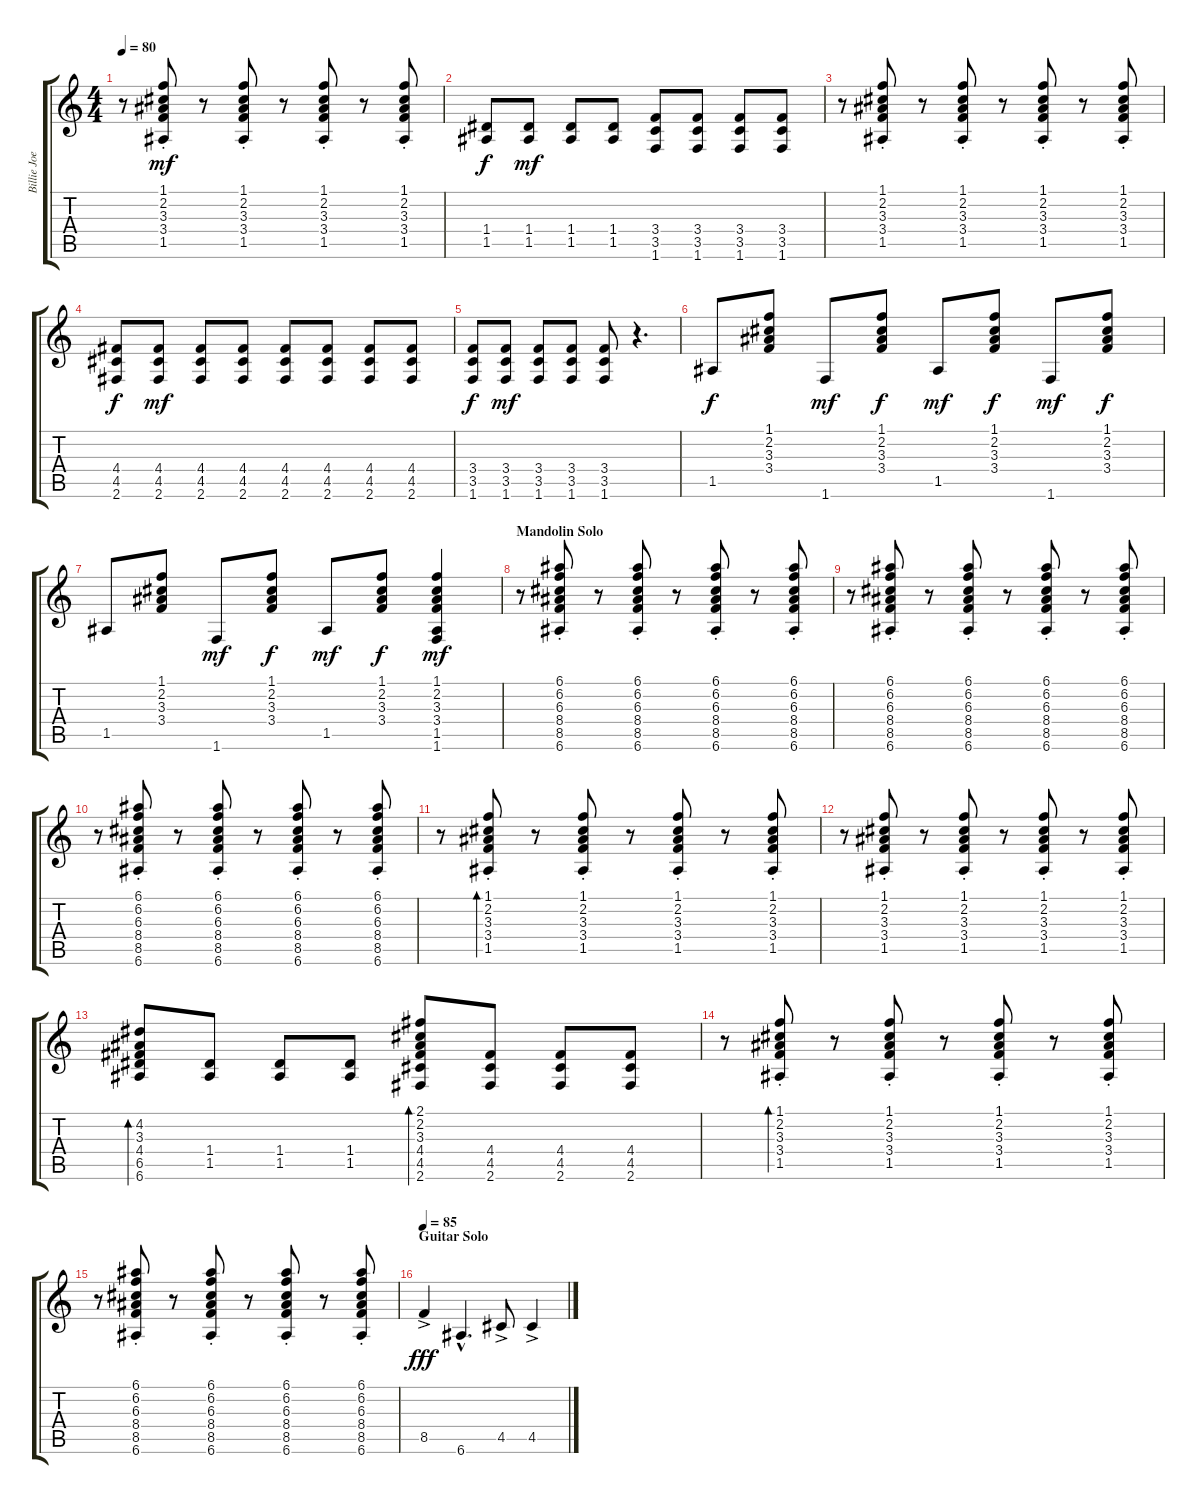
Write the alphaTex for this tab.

\track ("Billie Joe Armstrong (Electric Guitar)" "Billie Joe") {instrument electricguitarclean}
\staff {score tabs}
\tuning (E4 B3 G3 D3 A2 E2) {hide}
\ts (4 4)
\tempo 80
\clef g2
\ks c
r.8{dy mf} (1.1{st} 2.2{st} 3.3{st} 3.4{st} 1.5{st}).8 r.8 (1.1{st} 2.2{st} 3.3{st} 3.4{st} 1.5{st}).8 r.8 (1.1{st} 2.2{st} 3.3{st} 3.4{st} 1.5{st}).8 r.8 (1.1{st} 2.2{st} 3.3{st} 3.4{st} 1.5{st}).8 |
(1.4 1.5).8{dy f} (1.4 1.5).8{dy mf} (1.4 1.5).8 (1.4 1.5).8 (3.4 3.5 1.6).8 (3.4 3.5 1.6).8 (3.4 3.5 1.6).8 (3.4 3.5 1.6).8 |
r.8 (1.1{st} 2.2{st} 3.3{st} 3.4{st} 1.5{st}).8 r.8 (1.1{st} 2.2{st} 3.3{st} 3.4{st} 1.5{st}).8 r.8 (1.1{st} 2.2{st} 3.3{st} 3.4{st} 1.5{st}).8 r.8 (1.1{st} 2.2{st} 3.3{st} 3.4{st} 1.5{st}).8 |
(4.4 4.5 2.6).8{dy f} (4.4 4.5 2.6).8{dy mf} (4.4 4.5 2.6).8 (4.4 4.5 2.6).8 (4.4 4.5 2.6).8 (4.4 4.5 2.6).8 (4.4 4.5 2.6).8 (4.4 4.5 2.6).8 |
(3.4 3.5 1.6).8{dy f} (3.4 3.5 1.6).8{dy mf} (3.4 3.5 1.6).8 (3.4 3.5 1.6).8 (3.4 3.5 1.6).8 r.4{d} |
1.5.8{dy f} (1.1 2.2 3.3 3.4).8 1.6.8{dy mf} (1.1 2.2 3.3 3.4).8{dy f} 1.5.8{dy mf} (1.1 2.2 3.3 3.4).8{dy f} 1.6.8{dy mf} (1.1 2.2 3.3 3.4).8{dy f} |
1.5.8 (1.1 2.2 3.3 3.4).8 1.6.8{dy mf} (1.1 2.2 3.3 3.4).8{dy f} 1.5.8{dy mf} (1.1 2.2 3.3 3.4).8{dy f} (1.1 2.2 3.3 3.4 1.5 1.6).4{dy mf} |
\section ("" "Mandolin Solo")
r.8 (6.1{st} 6.2{st} 6.3{st} 8.4{st} 8.5{st} 6.6{st}).8 r.8 (6.1{st} 6.2{st} 6.3{st} 8.4{st} 8.5{st} 6.6{st}).8 r.8 (6.1{st} 6.2{st} 6.3{st} 8.4{st} 8.5{st} 6.6{st}).8 r.8 (6.1{st} 6.2{st} 6.3{st} 8.4{st} 8.5{st} 6.6{st}).8 |
r.8 (6.1{st} 6.2{st} 6.3{st} 8.4{st} 8.5{st} 6.6{st}).8 r.8 (6.1{st} 6.2{st} 6.3{st} 8.4{st} 8.5{st} 6.6{st}).8 r.8 (6.1{st} 6.2{st} 6.3{st} 8.4{st} 8.5{st} 6.6{st}).8 r.8 (6.1{st} 6.2{st} 6.3{st} 8.4{st} 8.5{st} 6.6{st}).8 |
r.8 (6.1{st} 6.2{st} 6.3{st} 8.4{st} 8.5{st} 6.6{st}).8 r.8 (6.1{st} 6.2{st} 6.3{st} 8.4{st} 8.5{st} 6.6{st}).8 r.8 (6.1{st} 6.2{st} 6.3{st} 8.4{st} 8.5{st} 6.6{st}).8 r.8 (6.1{st} 6.2{st} 6.3{st} 8.4{st} 8.5{st} 6.6{st}).8 |
r.8 (1.1{st} 2.2{st} 3.3{st} 3.4{st} 1.5{st}).8{bd 60} r.8 (1.1{st} 2.2{st} 3.3{st} 3.4{st} 1.5{st}).8 r.8 (1.1{st} 2.2{st} 3.3{st} 3.4{st} 1.5{st}).8 r.8 (1.1{st} 2.2{st} 3.3{st} 3.4{st} 1.5{st}).8 |
r.8 (1.1{st} 2.2{st} 3.3{st} 3.4{st} 1.5{st}).8 r.8 (1.1{st} 2.2{st} 3.3{st} 3.4{st} 1.5{st}).8 r.8 (1.1{st} 2.2{st} 3.3{st} 3.4{st} 1.5{st}).8 r.8 (1.1{st} 2.2{st} 3.3{st} 3.4{st} 1.5{st}).8 |
(4.2 3.3 4.4 6.5 6.6).8{bd 60} (1.4 1.5).8 (1.4 1.5).8 (1.4 1.5).8 (2.1 2.2 3.3 4.4 4.5 2.6).8{bd 60} (4.4 4.5 2.6).8 (4.4 4.5 2.6).8 (4.4 4.5 2.6).8 |
r.8 (1.1{st} 2.2{st} 3.3{st} 3.4{st} 1.5{st}).8{bd 60} r.8 (1.1{st} 2.2{st} 3.3{st} 3.4{st} 1.5{st}).8 r.8 (1.1{st} 2.2{st} 3.3{st} 3.4{st} 1.5{st}).8 r.8 (1.1{st} 2.2{st} 3.3{st} 3.4{st} 1.5{st}).8 |
r.8 (6.1{st} 6.2{st} 6.3{st} 8.4{st} 8.5{st} 6.6{st}).8 r.8 (6.1{st} 6.2{st} 6.3{st} 8.4{st} 8.5{st} 6.6{st}).8 r.8 (6.1{st} 6.2{st} 6.3{st} 8.4{st} 8.5{st} 6.6{st}).8 r.8 (6.1{st} 6.2{st} 6.3{st} 8.4{st} 8.5{st} 6.6{st}).8 |
\section ("" "Guitar Solo")
\tempo 85
8.5{ac}.4{dy fff instrument distortionguitar} 6.6{hac}.4{d} 4.5{ac}.8 4.5{ac}.4
